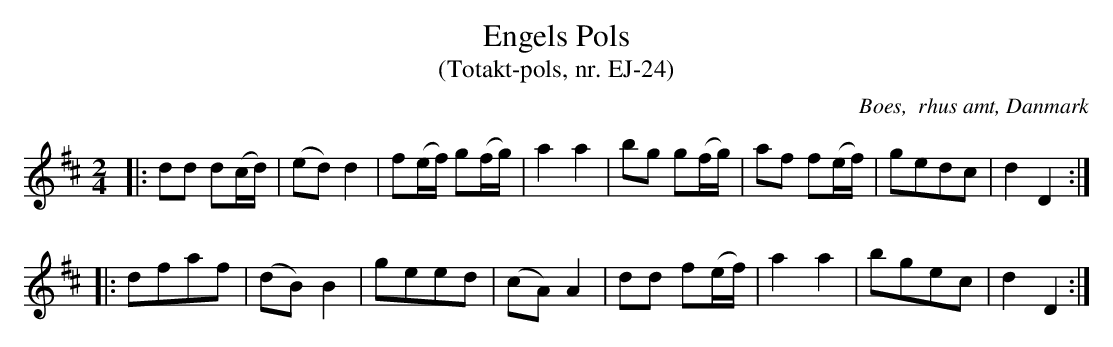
X:1
T:Engels Pols
T:(Totakt-pols, nr. EJ-24)
O:Boes,  rhus amt, Danmark
M:2/4
L:1/8
K:D
|: dd d(c1/2d1/2) | (ed) d2 | f(e1/2f1/2) g(f1/2g1/2) | a2 a2 | bg g(f1/2g1/2) | af f(e1/2f1/2) | gedc | d2 D2 :|
|: dfaf | (dB) B2 | geed | (cA) A2 | dd f(e1/2f1/2) | a2 a2 | bgec | d2 D2 :|
